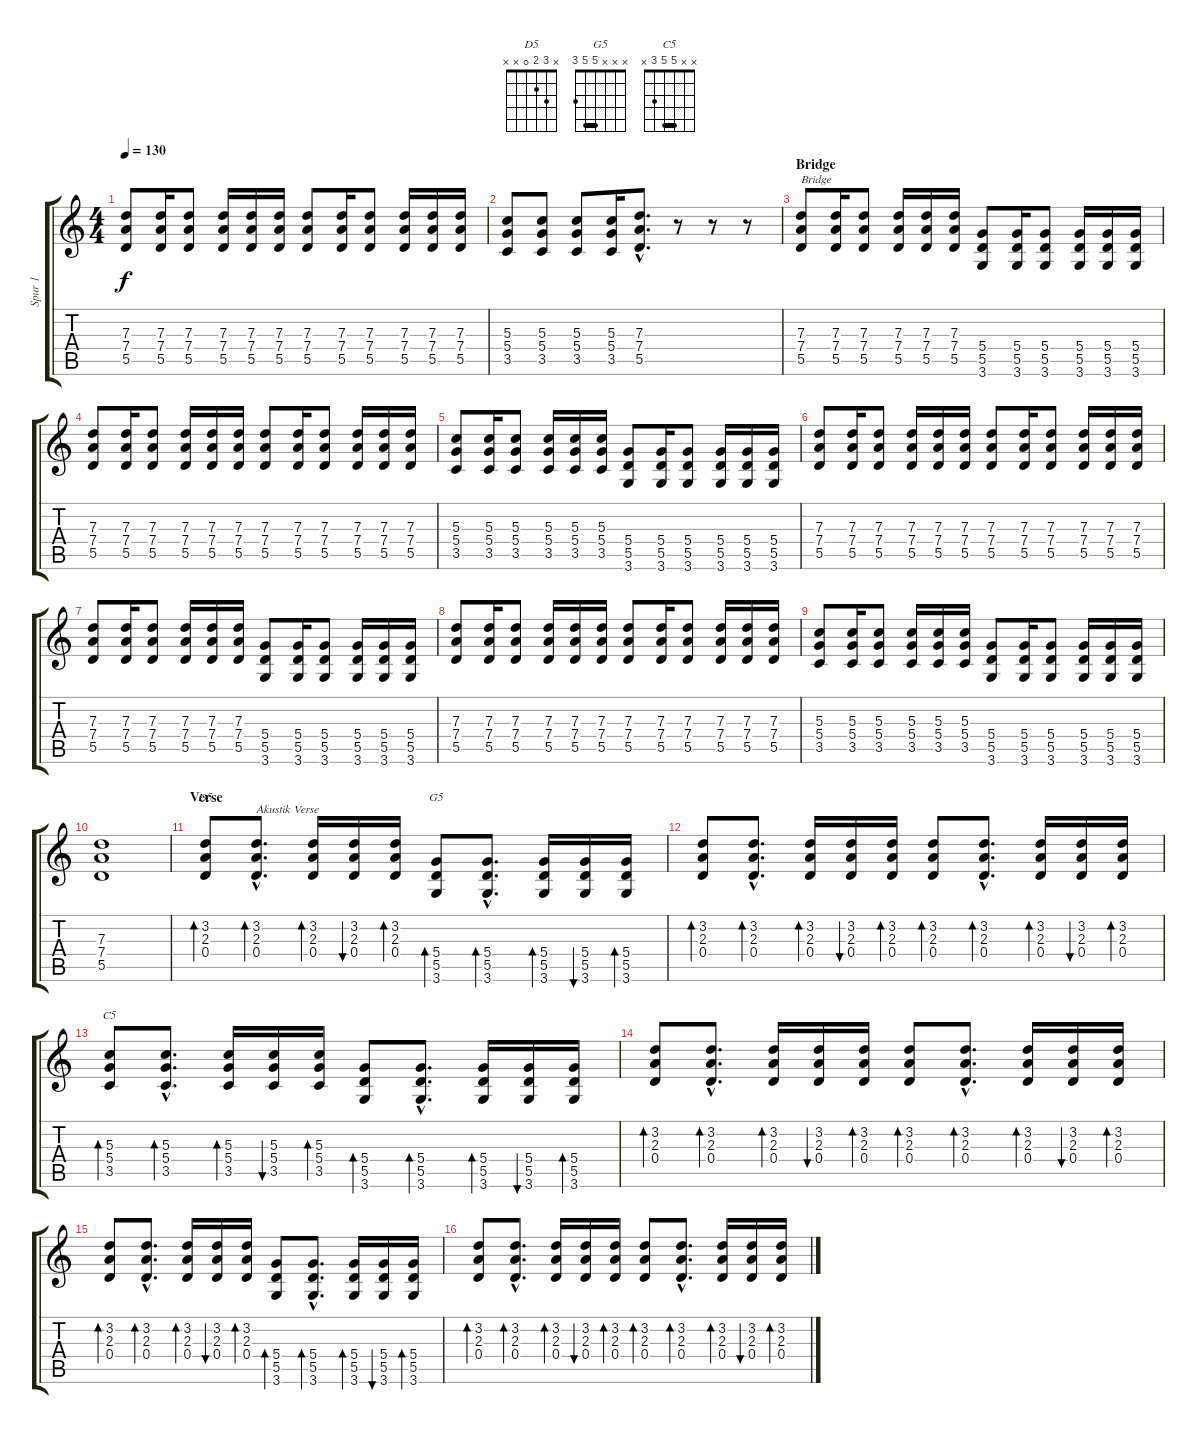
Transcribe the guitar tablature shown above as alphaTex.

\track ("Spur 1" "Spur 1") {instrument acousticguitarnylon}
\staff {score tabs}
\tuning (E4 B3 G3 D3 A2 E2) {hide}
\chord ("D5" x 3 2 0 x x)
\chord ("G5" x x x 5 5 3) {barre 5}
\chord ("C5" x x 5 5 3 x) {barre 5}
\ts (4 4)
\tempo 130
\clef g2
\ks c
(7.3 7.4 5.5).8{dy f} (7.3 7.4 5.5).16 (7.3 7.4 5.5).8 (7.3 7.4 5.5).16 (7.3 7.4 5.5).16 (7.3 7.4 5.5).16 (7.3 7.4 5.5).8 (7.3 7.4 5.5).16 (7.3 7.4 5.5).8 (7.3 7.4 5.5).16 (7.3 7.4 5.5).16 (7.3 7.4 5.5).16 |
(5.3 5.4 3.5).8 (5.3 5.4 3.5).8 (5.3 5.4 3.5).8 (5.3 5.4 3.5).16 (7.3{hac} 7.4{hac} 5.5{hac}).8{d} r.8 r.8 r.8 |
\section ("" "Bridge")
(7.3 7.4 5.5).8{txt "Bridge"} (7.3 7.4 5.5).16 (7.3 7.4 5.5).8 (7.3 7.4 5.5).16 (7.3 7.4 5.5).16 (7.3 7.4 5.5).16 (5.4 5.5 3.6).8 (5.4 5.5 3.6).16 (5.4 5.5 3.6).8 (5.4 5.5 3.6).16 (5.4 5.5 3.6).16 (5.4 5.5 3.6).16 |
(7.3 7.4 5.5).8 (7.3 7.4 5.5).16 (7.3 7.4 5.5).8 (7.3 7.4 5.5).16 (7.3 7.4 5.5).16 (7.3 7.4 5.5).16 (7.3 7.4 5.5).8 (7.3 7.4 5.5).16 (7.3 7.4 5.5).8 (7.3 7.4 5.5).16 (7.3 7.4 5.5).16 (7.3 7.4 5.5).16 |
(5.3 5.4 3.5).8 (5.3 5.4 3.5).16 (5.3 5.4 3.5).8 (5.3 5.4 3.5).16 (5.3 5.4 3.5).16 (5.3 5.4 3.5).16 (5.4 5.5 3.6).8 (5.4 5.5 3.6).16 (5.4 5.5 3.6).8 (5.4 5.5 3.6).16 (5.4 5.5 3.6).16 (5.4 5.5 3.6).16 |
(7.3 7.4 5.5).8 (7.3 7.4 5.5).16 (7.3 7.4 5.5).8 (7.3 7.4 5.5).16 (7.3 7.4 5.5).16 (7.3 7.4 5.5).16 (7.3 7.4 5.5).8 (7.3 7.4 5.5).16 (7.3 7.4 5.5).8 (7.3 7.4 5.5).16 (7.3 7.4 5.5).16 (7.3 7.4 5.5).16 |
(7.3 7.4 5.5).8 (7.3 7.4 5.5).16 (7.3 7.4 5.5).8 (7.3 7.4 5.5).16 (7.3 7.4 5.5).16 (7.3 7.4 5.5).16 (5.4 5.5 3.6).8 (5.4 5.5 3.6).16 (5.4 5.5 3.6).8 (5.4 5.5 3.6).16 (5.4 5.5 3.6).16 (5.4 5.5 3.6).16 |
(7.3 7.4 5.5).8 (7.3 7.4 5.5).16 (7.3 7.4 5.5).8 (7.3 7.4 5.5).16 (7.3 7.4 5.5).16 (7.3 7.4 5.5).16 (7.3 7.4 5.5).8 (7.3 7.4 5.5).16 (7.3 7.4 5.5).8 (7.3 7.4 5.5).16 (7.3 7.4 5.5).16 (7.3 7.4 5.5).16 |
(5.3 5.4 3.5).8 (5.3 5.4 3.5).16 (5.3 5.4 3.5).8 (5.3 5.4 3.5).16 (5.3 5.4 3.5).16 (5.3 5.4 3.5).16 (5.4 5.5 3.6).8 (5.4 5.5 3.6).16 (5.4 5.5 3.6).8 (5.4 5.5 3.6).16 (5.4 5.5 3.6).16 (5.4 5.5 3.6).16 |
(7.3 7.4 5.5).1 |
\section ("" "Verse")
(3.2 2.3 0.4).8{bd 120 ch "D5" volume 10 instrument acousticguitarnylon} (3.2{hac} 2.3{hac} 0.4{hac}).8{d bd 120 txt "Akustik Verse"} (3.2 2.3 0.4).16{bd 240} (3.2 2.3 0.4).16{bu 240} (3.2 2.3 0.4).16{bd 240} (5.4 5.5 3.6).8{bd 120 ch "G5"} (5.4{hac} 5.5{hac} 3.6{hac}).8{d bd 120} (5.4 5.5 3.6).16{bd 120} (5.4 5.5 3.6).16{bu 120} (5.4 5.5 3.6).16{bd 240} |
(3.2 2.3 0.4).8{bd 120} (3.2{hac} 2.3{hac} 0.4{hac}).8{d bd 120} (3.2 2.3 0.4).16{bd 120} (3.2 2.3 0.4).16{bu 120} (3.2 2.3 0.4).16{bd 240} (3.2 2.3 0.4).8{bd 120} (3.2{hac} 2.3{hac} 0.4{hac}).8{d bd 120} (3.2 2.3 0.4).16{bd 120} (3.2 2.3 0.4).16{bu 120} (3.2 2.3 0.4).16{bd 240} |
(5.3 5.4 3.5).8{bd 120 ch "C5"} (5.3{hac} 5.4{hac} 3.5{hac}).8{d bd 120} (5.3 5.4 3.5).16{bd 120} (5.3 5.4 3.5).16{bu 120} (5.3 5.4 3.5).16{bd 240} (5.4 5.5 3.6).8{bd 120} (5.4{hac} 5.5{hac} 3.6{hac}).8{d bd 120} (5.4 5.5 3.6).16{bd 120} (5.4 5.5 3.6).16{bu 120} (5.4 5.5 3.6).16{bd 240} |
(3.2 2.3 0.4).8{bd 120} (3.2{hac} 2.3{hac} 0.4{hac}).8{d bd 120} (3.2 2.3 0.4).16{bd 120} (3.2 2.3 0.4).16{bu 120} (3.2 2.3 0.4).16{bd 240} (3.2 2.3 0.4).8{bd 120} (3.2{hac} 2.3{hac} 0.4{hac}).8{d bd 120} (3.2 2.3 0.4).16{bd 120} (3.2 2.3 0.4).16{bu 120} (3.2 2.3 0.4).16{bd 240} |
(3.2 2.3 0.4).8{bd 120} (3.2{hac} 2.3{hac} 0.4{hac}).8{d bd 120} (3.2 2.3 0.4).16{bd 240} (3.2 2.3 0.4).16{bu 240} (3.2 2.3 0.4).16{bd 240} (5.4 5.5 3.6).8{bd 120} (5.4{hac} 5.5{hac} 3.6{hac}).8{d bd 120} (5.4 5.5 3.6).16{bd 120} (5.4 5.5 3.6).16{bu 120} (5.4 5.5 3.6).16{bd 240} |
(3.2 2.3 0.4).8{bd 120} (3.2{hac} 2.3{hac} 0.4{hac}).8{d bd 120} (3.2 2.3 0.4).16{bd 120} (3.2 2.3 0.4).16{bu 120} (3.2 2.3 0.4).16{bd 240} (3.2 2.3 0.4).8{bd 120} (3.2{hac} 2.3{hac} 0.4{hac}).8{d bd 120} (3.2 2.3 0.4).16{bd 120} (3.2 2.3 0.4).16{bu 120} (3.2 2.3 0.4).16{bd 240}
